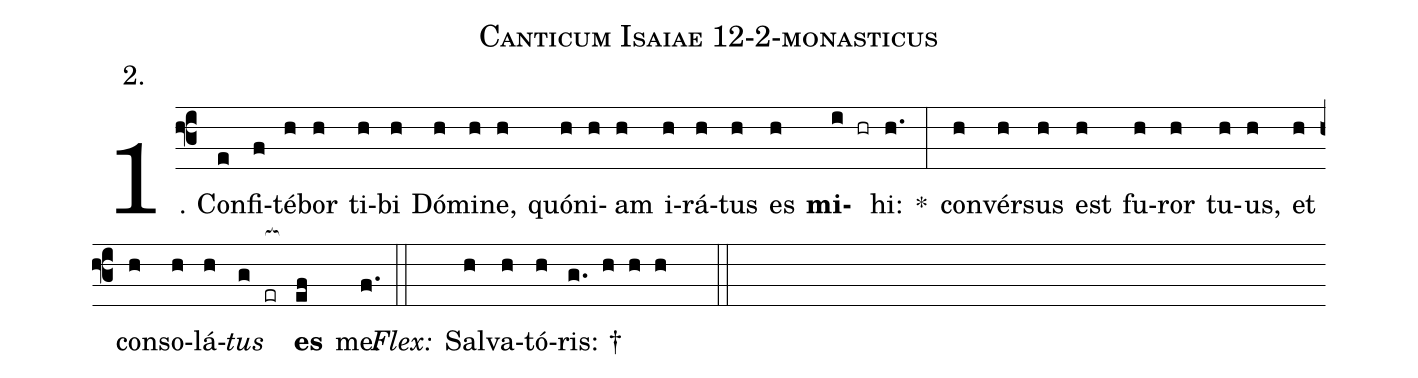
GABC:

name: Canticum Isaiae 12-2-monasticus;
annotation: 2.;
%%
(f3)1. Con(e)fi(f)té(h)bor(h) ti(h)bi(h) Dó(h)mi(h)ne,(h) quón(h)i(h)am(h) i(h)rá(h)tus(h) es(h) <b>mi</b>(i hr)hi:(h.) *(:) con(h)vér(h)sus(h) est(h) fu(h)ror(h) tu(h)us,(h) et(h) con(h)so(h)lá(h)<i>tus</i>(g er[ocb:1{]) <b>es</b>(ef[ocb:0}]) me.(f.) (::)
<i>Flex:</i>()  Sal(h)va(h)tó(h)ris: †(g. h h h  ::)
